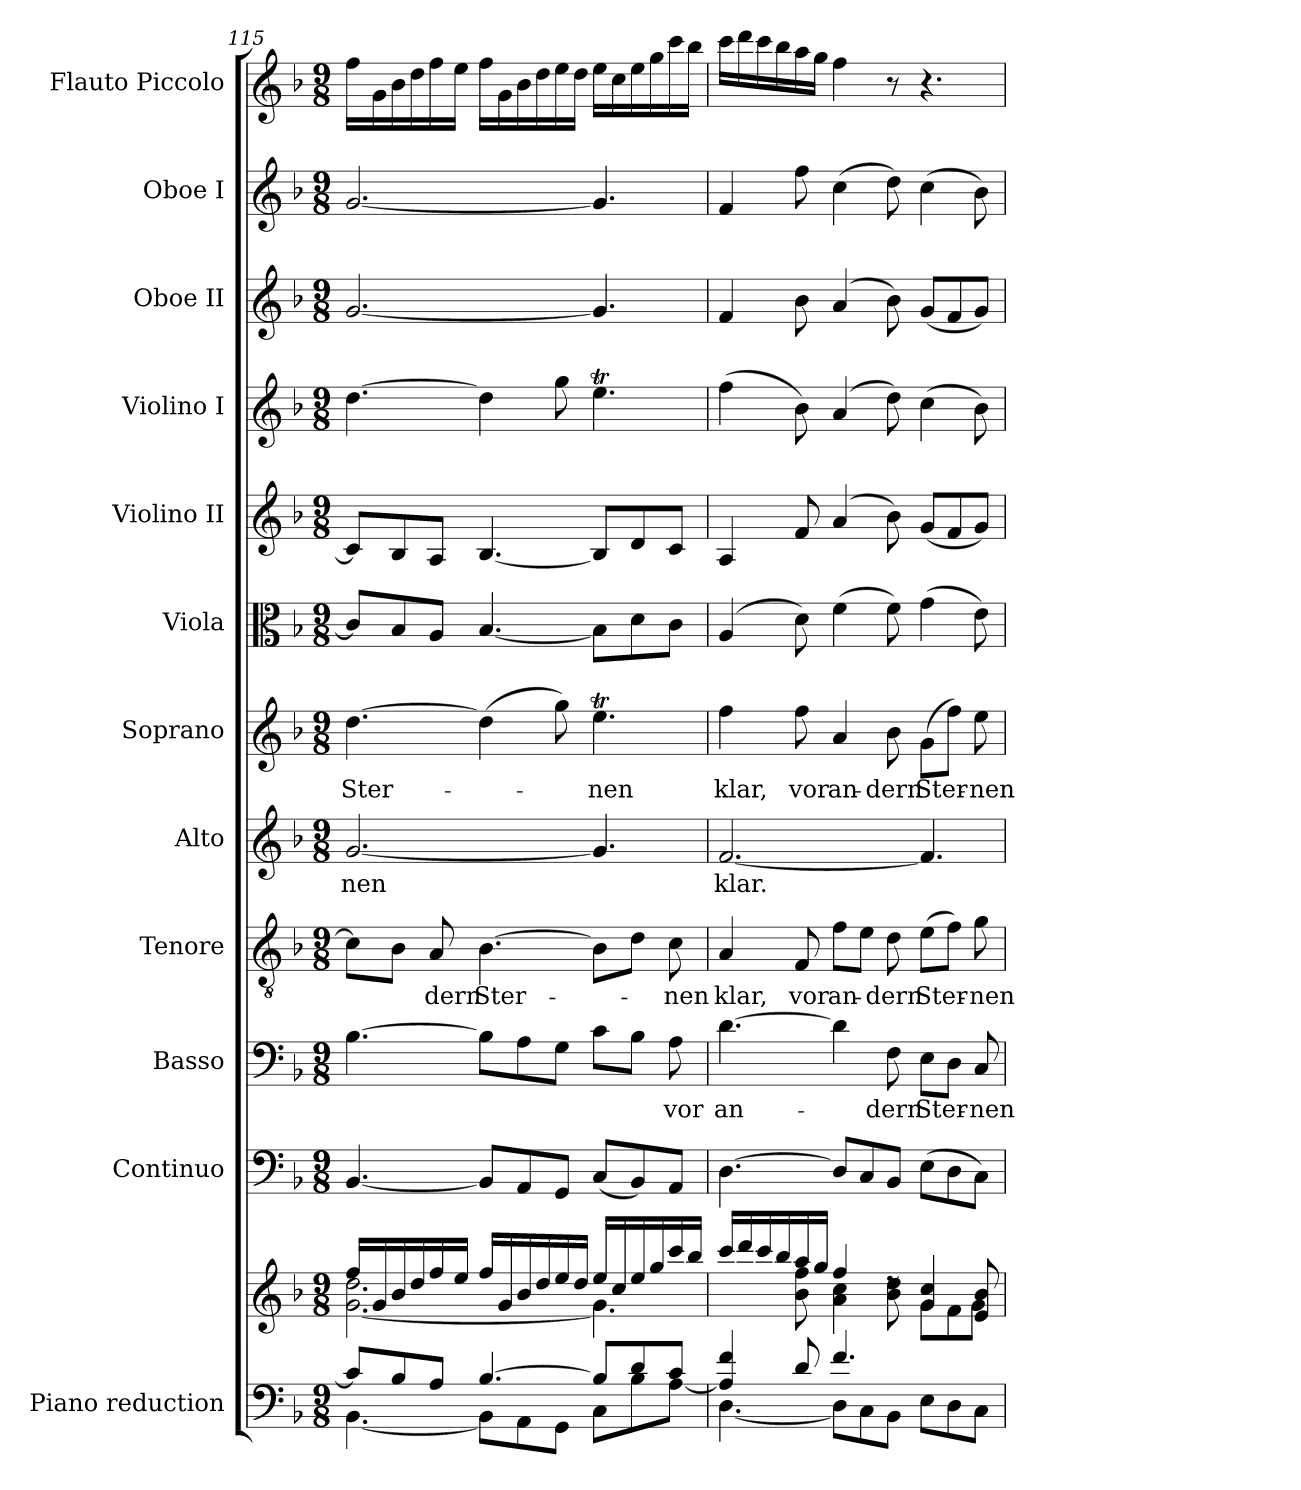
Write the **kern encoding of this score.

**kern	**kern	**kern	**kern	**text	**kern	**text	**kern	**text	**kern	**text	**kern	**kern	**kern	**kern	**kern	**kern
*part12	*part12	*part11	*part10	*part10	*part9	*part9	*part8	*part8	*part7	*part7	*part6	*part5	*part4	*part3	*part2	*part1
*staff13	*staff12	*staff11	*staff10	*staff10	*staff9	*staff9	*staff8	*staff8	*staff7	*staff7	*staff6	*staff5	*staff4	*staff3	*staff2	*staff1
*I"Piano reduction	*	*I"Continuo	*I"Basso	*	*I"Tenore	*	*I"Alto	*	*I"Soprano	*	*I"Viola	*I"Violino II	*I"Violino I	*I"Oboe II	*I"Oboe I	*I"Flauto Piccolo
*I'Pno	*	*	*	*	*	*	*	*	*	*	*	*	*	*I'Ob	*I'Ob	*I'Picc
*clefF4	*clefG2	*clefF4	*clefF4	*	*clefGv2	*	*clefG2	*	*clefG2	*	*clefC3	*clefG2	*clefG2	*clefG2	*clefG2	*clefG2
*	*	*	*	*	*	*	*	*	*	*	*	*	*	*	*	*ITrd-7c-12
*k[b-]	*k[b-]	*k[b-]	*k[b-]	*	*k[b-]	*	*k[b-]	*	*k[b-]	*	*k[b-]	*k[b-]	*k[b-]	*k[b-]	*k[b-]	*k[b-]
*M9/8	*M9/8	*M9/8	*M9/8	*	*M9/8	*	*M9/8	*	*M9/8	*	*M9/8	*M9/8	*M9/8	*M9/8	*M9/8	*M9/8
=115	=115	=115	=115	=115	=115	=115	=115	=115	=115	=115	=115	=115	=115	=115	=115	=115
*^	*^	*	*	*	*	*	*	*	*	*	*	*	*	*	*	*
!	!	!	!	!	!	!	!	!	!	!LO:LY:b	!	!LO:LY:b	!	!	!	!	!	!
8c/L]	[4.BB-\	16ff/LL	[2.g\ 2.dd\	[4.BB-/	[4.B-\	.	8c\L]	.	[2.g/	-nen	[4.dd\	Ster-	8c/L]	8c/L]	[4.dd\	[2.g/	[2.g/	16fff\LL
.	.	16g/	.	.	.	.	.	.	.	.	.	.	.	.	.	.	.	16gg\
8B-/	.	16b-/	.	.	.	.	8B-\J	.	.	.	.	.	8B-/	8B-/	.	.	.	16bb-\
.	.	16dd/	.	.	.	.	.	.	.	.	.	.	.	.	.	.	.	16ddd\
!	!	!	!	!	!	!	!	!LO:LY:b	!	!	!	!	!	!	!	!	!	!
8A/J	.	16ff/	.	.	.	.	8A/	-dern	.	.	.	.	8A/J	8A/J	.	.	.	16fff\
.	.	16ee/JJ	.	.	.	.	.	.	.	.	.	.	.	.	.	.	.	16eee\JJ
!	!	!	!	!	!	!	!	!LO:LY:b	!	!	!	!	!	!	!	!	!	!
[4.B-/	8BB-\L]	16ff/LL	.	8BB-/L]	8B-\L]	.	[4.B-\	Ster-	.	.	(>4dd\]	.	[4.B-/	[4.B-/	4dd\]	.	.	16fff\LL
.	.	16g/	.	.	.	.	.	.	.	.	.	.	.	.	.	.	.	16gg\
.	8AA\	16b-/	.	8AA/	8A\	.	.	.	.	.	.	.	.	.	.	.	.	16bb-\
.	.	16dd/	.	.	.	.	.	.	.	.	.	.	.	.	.	.	.	16ddd\
.	8GG\J	16ee/	.	8GG/J	8G\J	.	.	.	.	.	8gg\)	.	.	.	8gg\	.	.	16eee\
.	.	16dd/JJ	.	.	.	.	.	.	.	.	.	.	.	.	.	.	.	16ddd\JJ
!	!	!	!	!	!	!	!	!	!	!	!	!LO:LY:b	!	!	!	!	!	!
8B-/L]	8C\L	16ee/LL	4.g\]	(<8C/L	8c\L	.	8B-\L]	.	4.g/]	.	4.eet\	-nen	8B-\L]	8B-/L]	4.eet\	4.g/]	4.g/]	16eee\LL
.	.	16cc/	.	.	.	.	.	.	.	.	.	.	.	.	.	.	.	16ccc\
8d/	8B-\	16ee/	.	8BB-/)	8B-\J	.	8d\J	.	.	.	.	.	8d\	8d/	.	.	.	16eee\
.	.	16gg/	.	.	.	.	.	.	.	.	.	.	.	.	.	.	.	16ggg\
!	!	!	!	!	!	!LO:LY:b	!	!LO:LY:b	!	!	!	!	!	!	!	!	!	!
8c/J	[8A\J	16ccc/	.	8AA/J	8A\	vor	8c\	-nen	.	.	.	.	8c\J	8c/J	.	.	.	16cccc\
.	.	16bb-/JJ	.	.	.	.	.	.	.	.	.	.	.	.	.	.	.	16bbb-\JJ
!!LO:PB:g=z
=116	=116	=116	=116	=116	=116	=116	=116	=116	=116	=116	=116	=116	=116	=116	=116	=116	=116	=116
!	!	!	!	!	!	!LO:LY:b	!	!LO:LY:b	!	!LO:LY:b	!	!LO:LY:b	!	!	!	!	!	!
4A/] 4f/	[4.D\	16ccc/LL	4ryy	[4.D\	[4.d\	an-	4A/	klar,	[2.f/	klar.	4ff\	klar,	(>4A/	4A/	(>4ff\	4f/	4f/	16cccc\LL
.	.	16ddd/	.	.	.	.	.	.	.	.	.	.	.	.	.	.	.	16dddd\
.	.	16ccc/	.	.	.	.	.	.	.	.	.	.	.	.	.	.	.	16cccc\
.	.	16bb-/	.	.	.	.	.	.	.	.	.	.	.	.	.	.	.	16bbb-\
!	!	!	!	!	!	!	!	!LO:LY:b	!	!	!	!LO:LY:b	!	!	!	!	!	!
8d/	.	16aa/	8b-\ 8ff\	.	.	.	8F/	vor	.	.	8ff\	vor	8d\)	8f/	8b-\)	8b-\	8ff\	16aaa\
.	.	16gg/JJ	.	.	.	.	.	.	.	.	.	.	.	.	.	.	.	16ggg\JJ
!	!	!	!	!	!	!	!	!LO:LY:b	!	!	!	!LO:LY:b	!	!	!	!	!	!
4.f/	8D\L]	4ff/	4a\ 4cc\	8D/L]	4d\]	.	8f\L	an-	.	.	4a/	an-	(>4f\	(>4a/	(>4a/	(>4a/	(>4cc\	4fff\
.	8C\	.	.	8C/	.	.	8e\J	.	.	.	.	.	.	.	.	.	.	.
!	!	!	!	!	!	!LO:LY:b	!	!LO:LY:b	!	!	!	!LO:LY:b	!	!	!	!	!	!
.	8BB-\J	8rdd	8b-\ 8dd\	8BB-/J	8F\	-dern	8d\	-dern	.	.	8b-\	-dern	8f\)	8b-\)	8dd\)	8b-\)	8dd\)	8r
!	!	!	!	!	!	!LO:LY:b	!	!LO:LY:b	!	!	!	!LO:LY:b	!	!	!	!	!	!
4.ryy	8E\L	4g/ 4cc/	8g\L	(>8E\L	8E\L	Ster-	(>8e\L	Ster-	4.f/]	.	(>8g\L	Ster-	(>4g\	(<8g/L	(>4cc\	(<8g/L	(>4cc\	4.r
.	8D\	.	8f\	8D\	8D\J	.	8f\J)	.	.	.	8ff\J)	.	.	8f/	.	8f/	.	.
!	!	!	!	!	!	!LO:LY:b	!	!LO:LY:b	!	!	!	!LO:LY:b	!	!	!	!	!	!
.	8C\J	8e/ 8b-/	8g\J	8C\J)	8C/	-nen	8g\	-nen	.	.	8ee\	-nen	8e\)	8g/J)	8b-\)	8g/J)	8b-\)	.
*v	*v	*	*	*	*	*	*	*	*	*	*	*	*	*	*	*	*	*
*	*v	*v	*	*	*	*	*	*	*	*	*	*	*	*	*	*	*
=	=	=	=	=	=	=	=	=	=	=	=	=	=	=	=	=
*-	*-	*-	*-	*-	*-	*-	*-	*-	*-	*-	*-	*-	*-	*-	*-	*-
